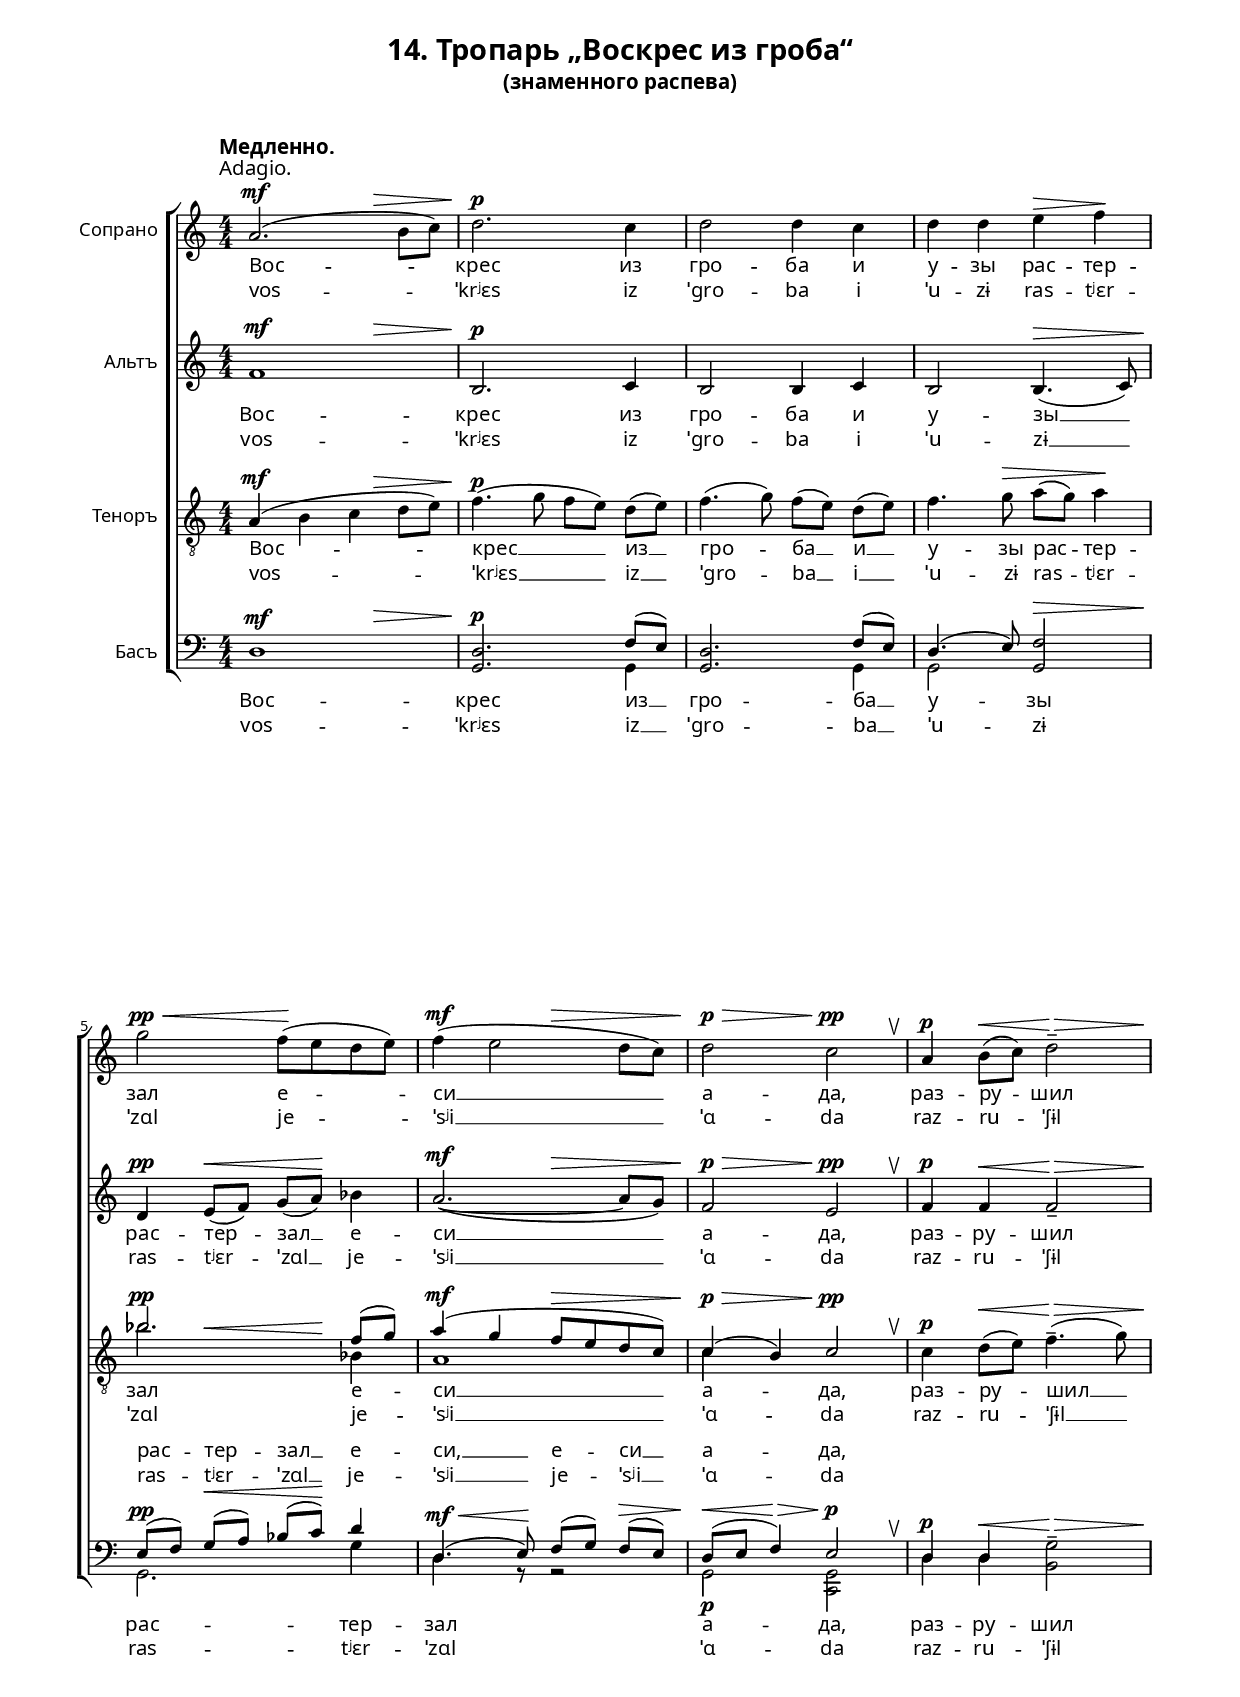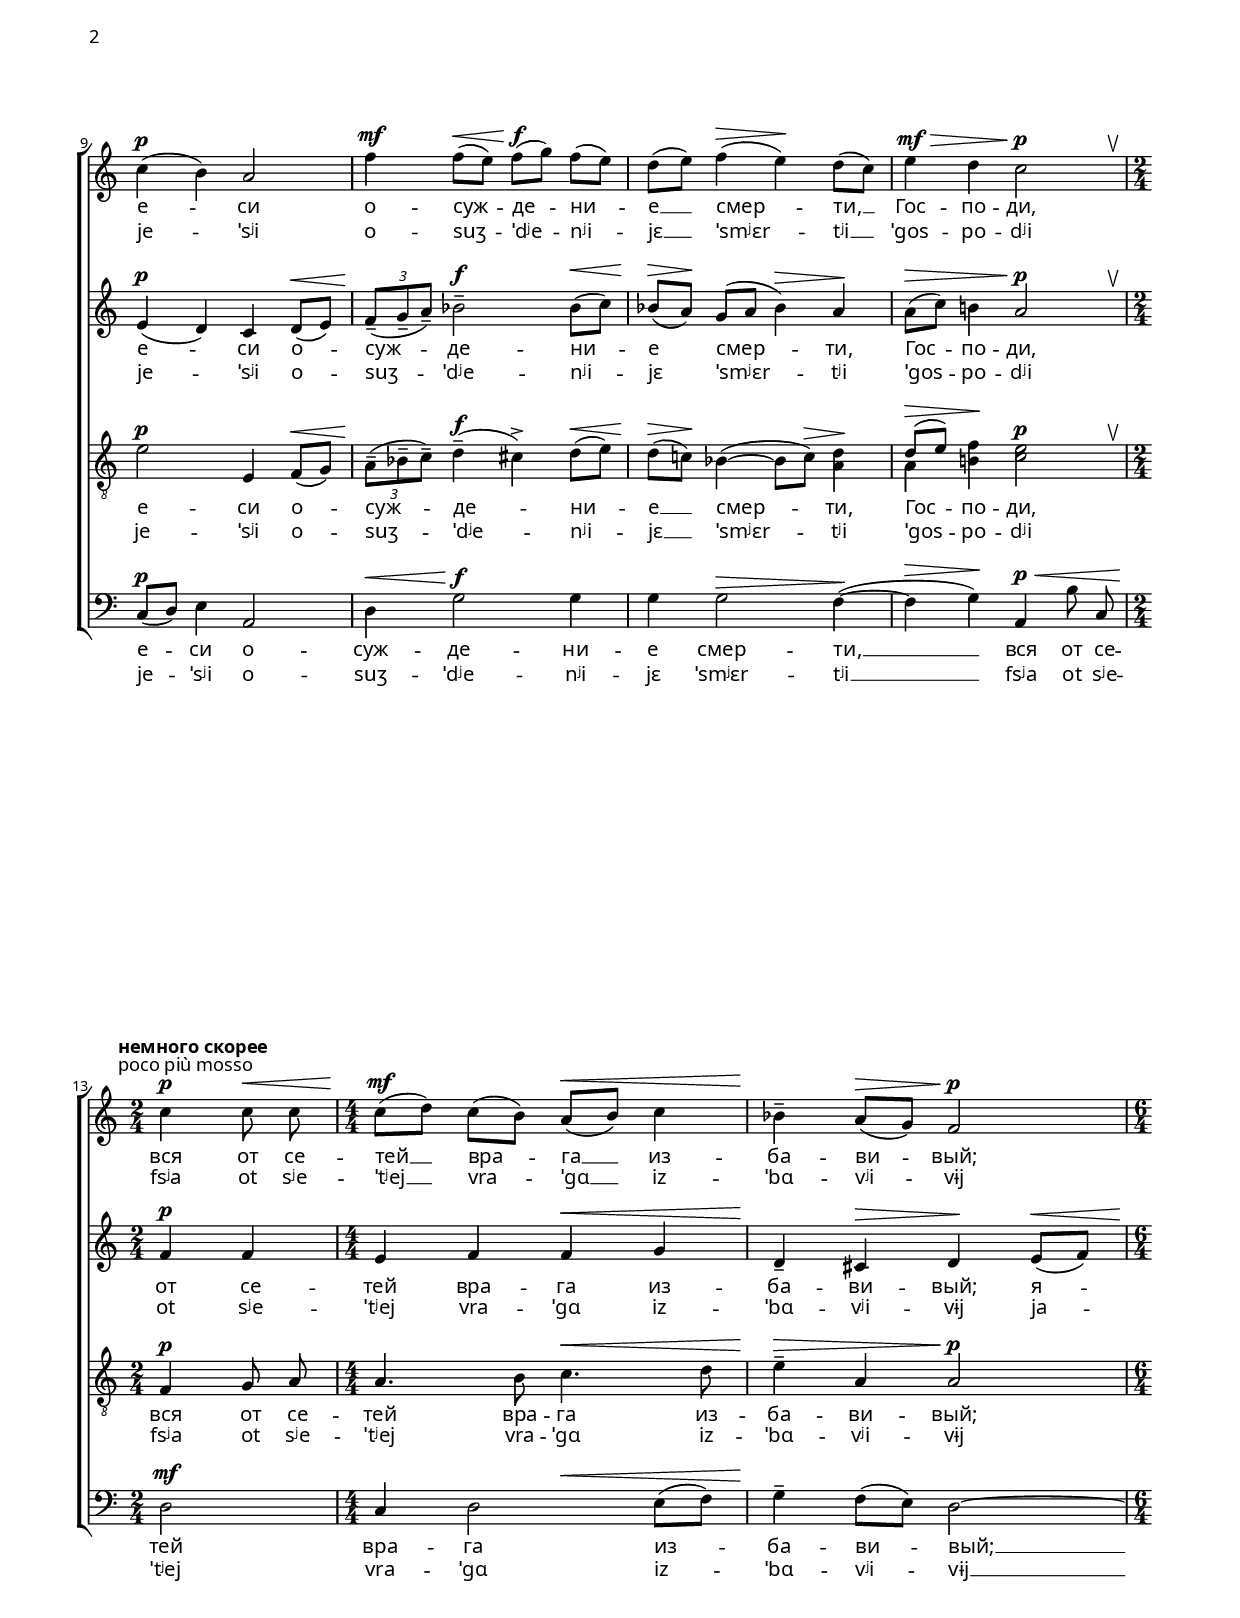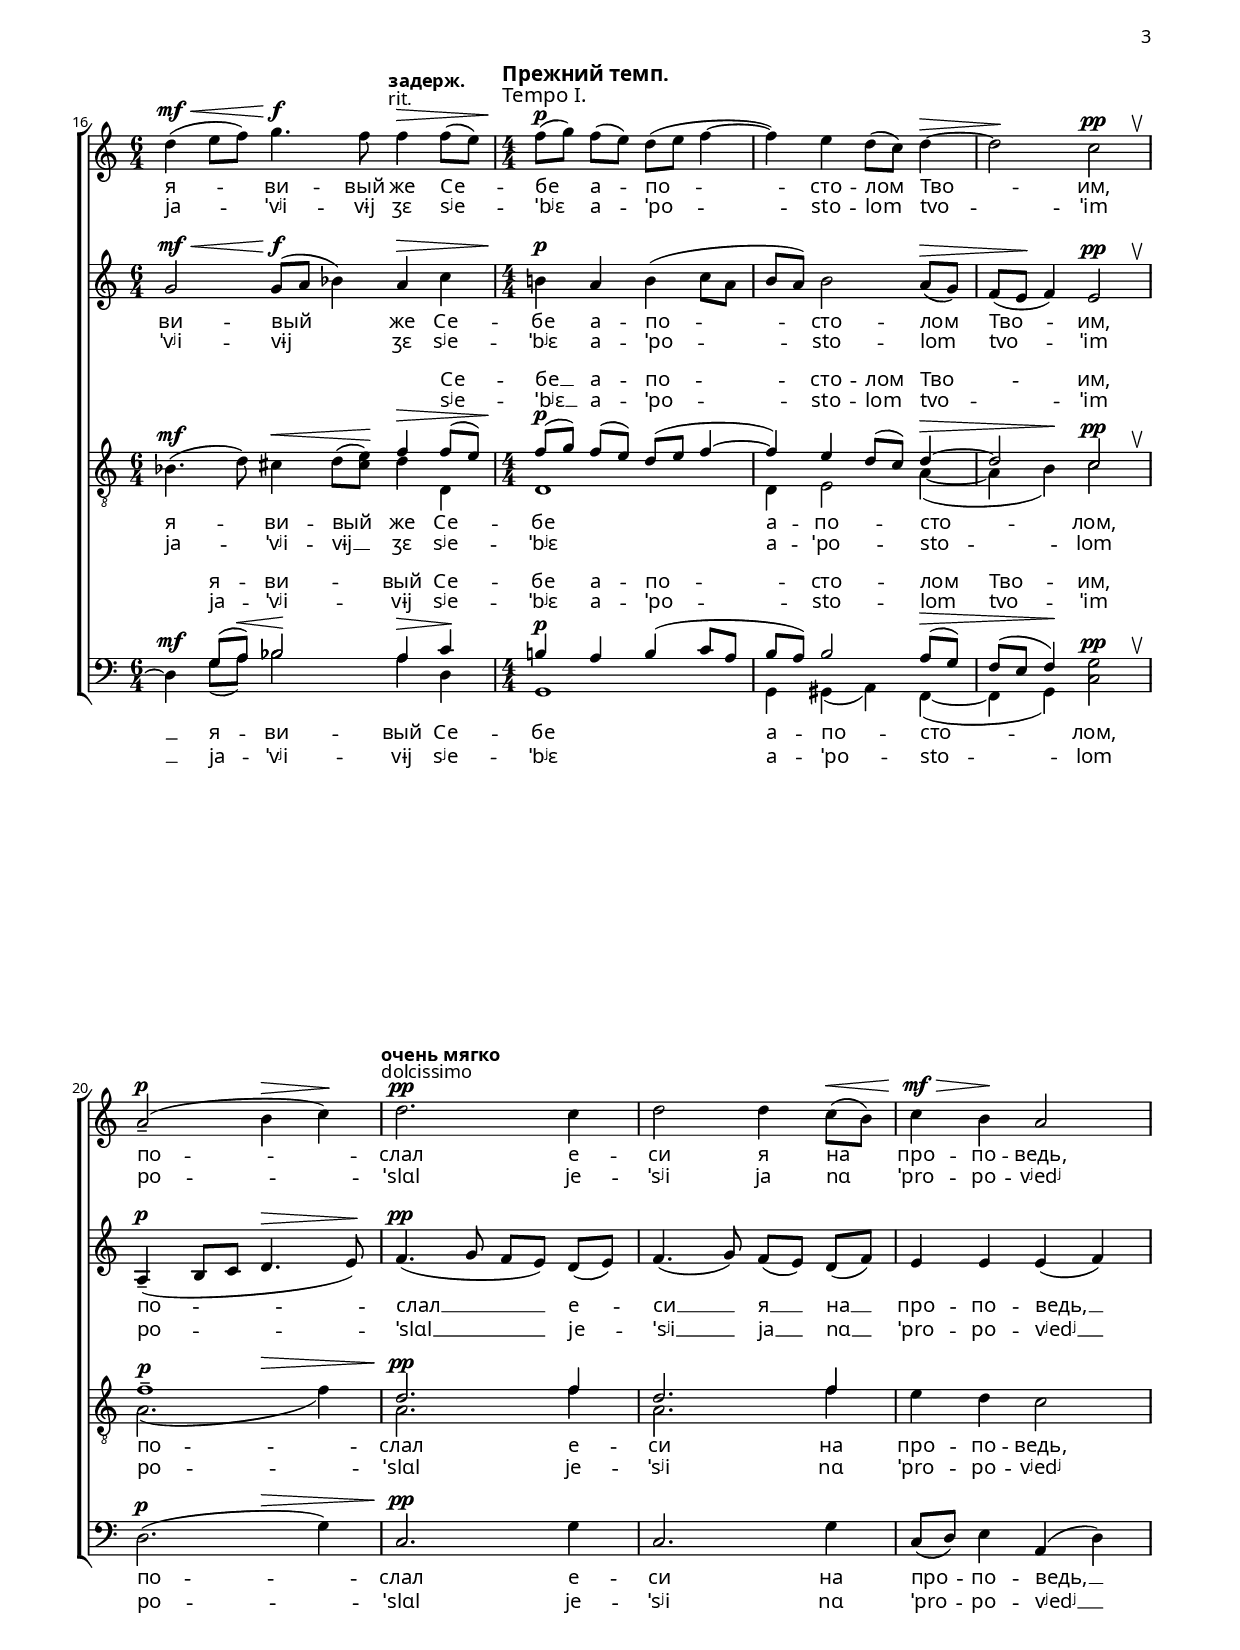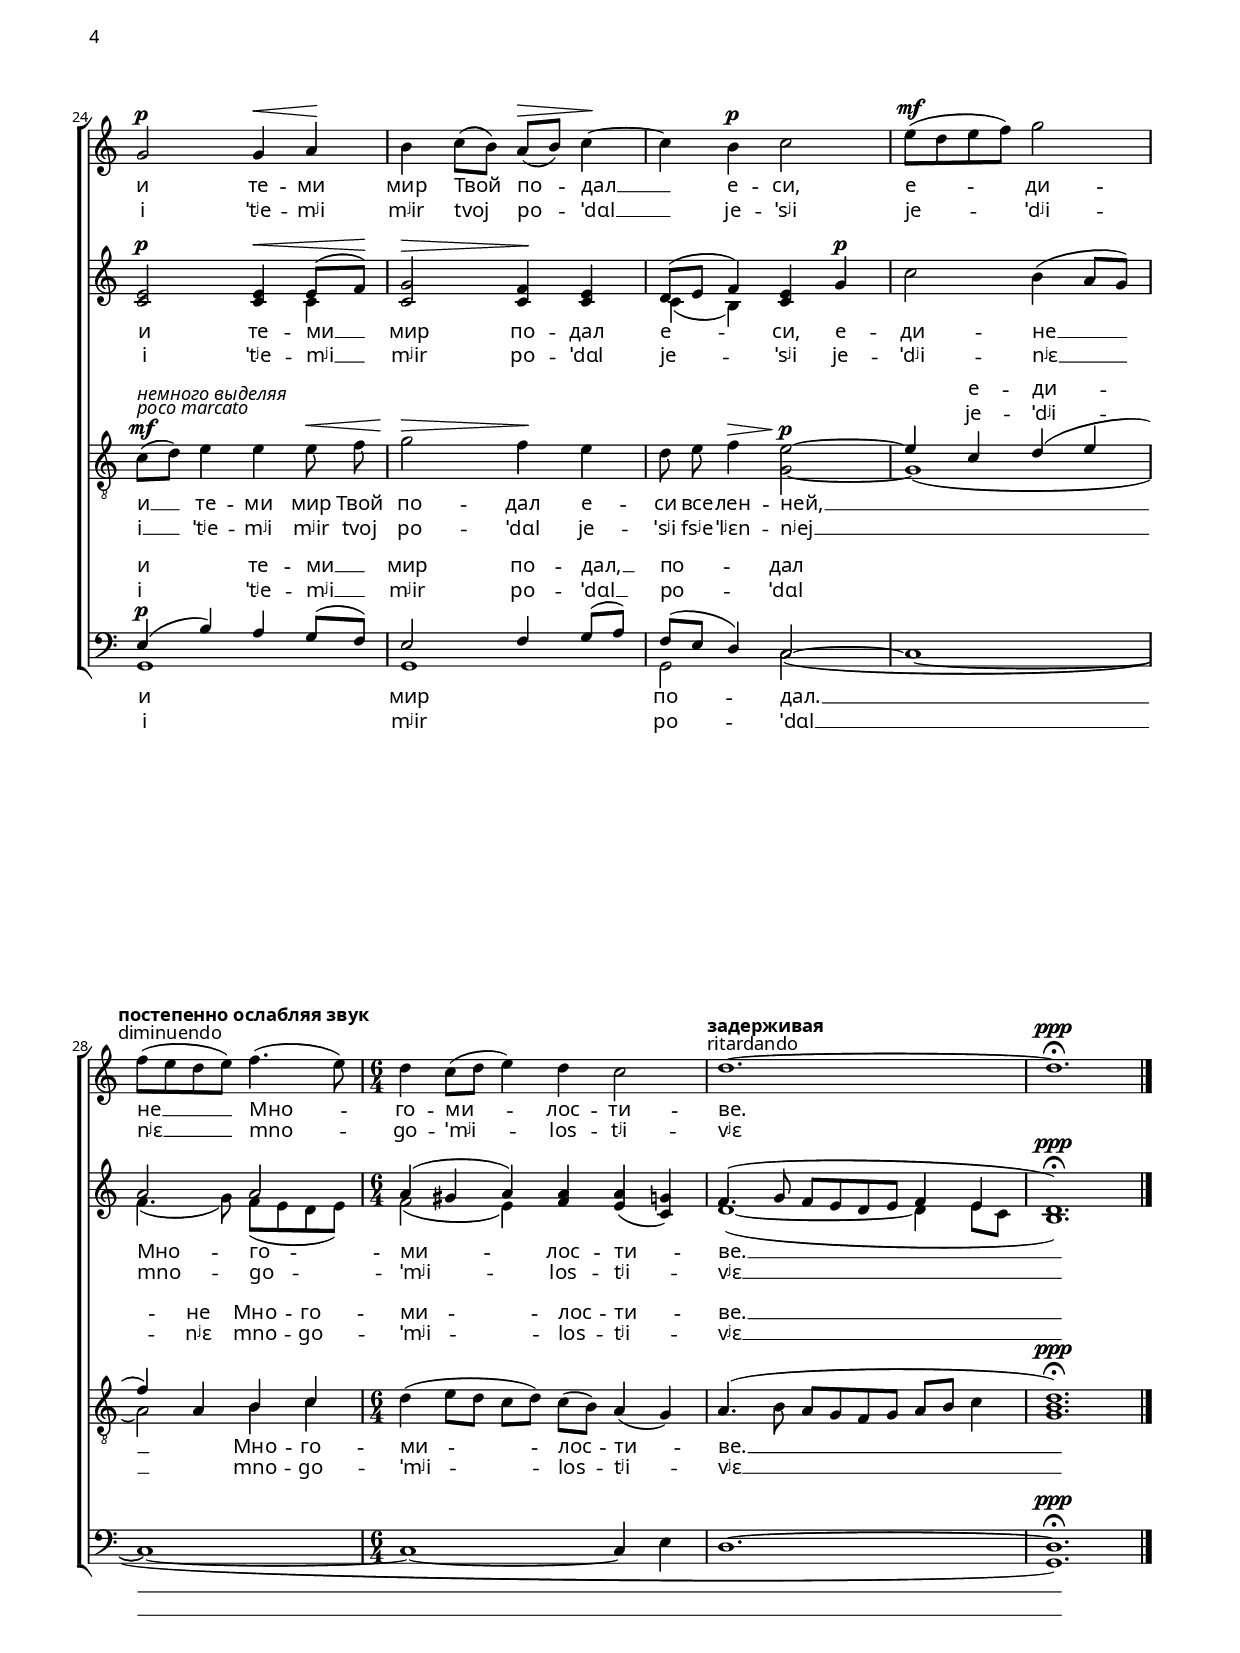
\version "2.24.0"

\version "2.22.0"
humming = \markup {\bold +}

soprano = \markup{ \center-align { "Сопрано" } }
alto = \markup{ \center-align { "Альтъ" } }
tenor = \markup{ \center-align { "Теноръ" } }
bass = \markup{ \center-align { "Басъ" } }

% fairly quick
abbastanza_presto = \markup{\bold "Довольно скоро"}

% In moderate tempo
ritmo_moderato_metà_del_movimento = \markup {\left-align {\bold "Умеренный темп"} "(движение половинами)"}

%
molto_espressivo = \markup { "очень выразительно" }

abbastanza_presto_ma_con_calma_e_delicatezza = \markup {\bold  "Довольно скоро, но покойно и мягко"}
% Ogni volta più forte, più allegro
ogni_volta_più_forte_più_allegro = \markup {\bold  "С каждым разом звучнее, бодрее" }
ritmo_ancora_più_veloce = \markup {\bold  "Темп еще быстрее" }
molto_ritmicamente = \markup {\bold  "очень ритмично" }
senza_sosta_leggero_morbido = \markup {\bold  "Прежний темп  легко мягко" }
senza_sosta = \markup {\bold  "Прежний темп" }

% Piuttosto lentamente ()
ritardando = \markup {\bold  "задерживая"}

non_presto = \markup {{\bold  "не скоро"} "(движение половинами)" }
% un po' più lento
un_po_più_lento = \markup { \bold "немного медленнее" }
% tutto è più lento , tutto più debole
tutto_più_lento_più_debole = \markup {\bold  "всё медленнее, всё слабее" }
a_tempo = \markup {\bold  "в темпе" }
% lentamente , molto delicatamente . con un grande senso
lentamente_molto_delicatamente_con_un_grande_senso = \markup {\bold  "медленно, очень мягко. с большим чувством"}


lentamente = \markup {{\bold  "медленно"}}
perdersi = \markup {{\bold "теряясь"}}
short_edition = \markup {{\bold  "Облегченная редакция"}}


%% All movements
ritenuto = \tempo "задерживая"

%% Movement 4
adagietto_allaBreve = \tempo \markup {"Довольно медленно" \small \medium "(движение половинами)"}
pocoRitenuto = \tempo "немного задерживая"
aTempo = \tempo "прежний темп"
dirMoltoCantabile = \markup {\small \italic  "очень певуче" }


%% Movement 6
% Andante, leggiero, molto dolce
tempo_Покойно_легко_очень_нежно = \tempo "Покойно, легко, очень нежно"

% molto dolce
dir_очень_нежно = \markup {\small \italic "очень нежно"}
% poco marcato
dir_немного_выделяя = \markup { \small \italic "немного выделяя" }

lunga_pausa = \markup { \column { \center-align {\bold "длинная" \line {\bold "пауза"} } } }

% In the original manuscript titled Doxology small
% = \markup { "В автографе первоначально озаглавлено Славословие малое" }

% non presto
tempo_не_скоро = \tempo "не скоро"

% dolce, cantabile
dir_мягко_певуче = \markup {\small "мягко, певуче"}

% carattere come sopra
dir_Прежний_характер = \markup {\small "Прежний характер"}

% Bright, with a strong, solid rhthym
dir_ярко_с_твербым_добрым_рутмом = \markup { \small "ярко, с твербым, добрым рутмом"}

%% Movement 12

tempoTrans =
#(define-music-function
     (tempoChu tempoIt)
     (markup? markup?)
   #{
     \tempo \markup \large { \override #'(baseline-skip . 2.5 ) \column { \line { \bold \concat { #tempoChu "." } } \line { \normal-text \concat { #tempoIt "."} }}}
   #})

textMarkTrans =
#(define-music-function
     (textChu textIt)
     (markup? markup?)
   #{
     \textMark \markup \normalsize { \column { \line { \bold #textChu } \line { #textIt  }}}
   #})

tempoAndMarkTrans =
#(define-music-function
     (tempoChu markChu tempoIt markIt)
     (markup? markup? markup? markup?)
   #{
     \tempo \markup \large { \column { \line { \bold \large \concat { #tempoChu "." } \normalsize #markChu } \line { \normal-text \large \concat { #tempoIt "."}  \normalsize \normal-text #markIt }}}
   #})

tempoAndMarkTransV =
#(define-music-function
     (tempoChu markChu tempoIt markIt)
     (markup? markup? markup? markup?)
   #{
     \tempo \markup \large { \override #'(baseline-skip . 2 ) \column {
         \line { \bold \large \concat { #tempoChu "." } }
         \line { \normalsize #markChu }
         \vspace #.2
         \line { \normal-text \large \concat { #tempoIt "."} }
         \line { \normalsize \normal-text #markIt }
    }}
   #})

dirTrans =
#(define-music-function
    (textChu textIt)
    (markup? markup?)
  #{
    ^\markup \normalsize {
      \override #'(baseline-skip . 1.8 )
      \italic \column { \line { #textChu } \line { #textIt  }}
    }
  #})

tempo_Довольно_скоро = \tempoTrans "Довольно скоро" "Moderato"
tempo_Медленнее = \tempoTrans "Медленнее" "Più lento"
tempo_Медленнее_певуче = \tempoAndMarkTrans "Медленнее" "Певуче" "Più lento" "Cantabile"
tempo_Медленнее_певуче_V = \tempoAndMarkTransV "Медленнее" "Певуче" "Più lento" "Cantabile"
tempo_Еще_шире = \tempoTrans "Еще шире" "Allargando" % "Ancora piu largo"
% Прежний темп
tempo_В_прежнем_темпе = \tempoTrans "В прежнем темпе" "Tempo I"

mark_в_темпе = \textMarkTrans "в темпе" "a tempo"
tempo_В_темпе = \tempoTrans "В темпе" "A tempo"
tempo_Темп_быстрее = \tempoTrans "Темп быстрее" "Più mosso"
tempo_бсё_оживленнее = \tempoAndMarkTrans "Темп бсё оживленнее" "Звучность остается легкой" "Più vivace" "Sempre leggiero"

mark_мягко = \textMarkTrans "мягко" "dolce"
mark_ослабляя_звук = \textMarkTrans "ослабляя звук" "diminuendo"

dir_певуче = \dirTrans "певуче" "cantabile"
dir_коротким_звуком = \dirTrans "коротким звуком" "secco"
dir_легко = \dirTrans "легко" "leggiero"

%% Movement 14
% нежно gently - soave?; мягко softly - dolce?
% MR oli tuossa molto soave...
mark_otchenj_mjagko = \textMarkTrans "очень мягко" "dolcissimo"
mark_postepenno_oslablajaja_zvuk = \textMarkTrans "постепенно ослабляя звук" "diminuendo"
%TODO standing out a little
dir_nemnogo_bydeljaja = \dirTrans "немного выделяя" "poco marcato"

%% All movements
tempo_medlenno = \tempoTrans "Медленно" "Adagio" % Andante sostenuto? Lento? Andante?
tempo_prezhnij_temp = \tempoTrans "Прежний темп" "Tempo I"

mark_zaderzhivaja = \textMarkTrans "задерживая" "ritardando"
mark_zaderzh = \textMarkTrans "задерж." "rit."
mark_nemnogo_skoree = \textMarkTrans "немного скорее" "poco più mosso"

%% Deprecated
ritardando = \textMarkTrans "задерживая" "ritardando"

\include "../layout.ily"
\version "2.24.0"

\version "2.24.0"

sopranoMusicXIV = \relative a' {
  <>\mf \after 8*5 \> a2.( b8[ c8]) | % 2
  d2. \p c4 | % 3
  d2 d4 c4 | % 4
  d4 d4 e4 \> f4 \! | % 5

  g2 \pp \< f8([ \! e8 d8 e8]) | % 6
  f4( \mf \after 4 \> e2 d8[ c8]) | % 7
  d2 \p \> c2 \pp \breathe | % 8
  a4 \p b8([ \< c8]) d2-- \> | \barNumberCheck #9

  c4( \p b4) a2 | % 10
  f'4 \mf f8([ \< e8]) f8([ \f g8]) f8([ e8]) | % 11
  d8([ e8]) f4( \> e4) \! d8([ c8]) | % 12
  e4 \mf \> d4 c2 \p \breathe | % 13

  c4 \p c8 \< c8 | % 14
  c8([ \mf d8]) c8([ b8]) a8([ \< b8]) c4 | % 15
  bes4-- \! a8([ \> g8]) f2 \p | % 16

  d'4( \mf \< e8[ f8]) g4. \f f8 f4 \> f8([ e8]) | % 17
  f8([ \p g8]) f8([ e8]) d8([ e8] f4~ | % 18
  f4) e4 d8([ c8]) \once \override Hairpin.to-barline = ##f d4~ \> | % 19
  d2 \! c2 \pp \breathe | \barNumberCheck #20

  a2--( \p b4 \> c4) \! | % 21
  d2. \pp c4 | % 22
  d2 d4 c8([ \< b8]) | % 23
  c4 \mf \> b4 \! a2 | % 24

  g2 \p g4 \< a4 \! | % 25
  b4 \! c8([ b8]) a8([ \> b8]) c4~ \! | % 26
  c4 b4 \p c2 | % 27
  e8([ \mf d8 e8 f8]) g2 | \barNumberCheck #28

  f8([ e8 d8 e8]) f4.( e8) | % 29
  d4 c8([ d8] e4) d4 c2 | %30
  d1. ~ | % 31
  d1. \ppp \fermata
}

\version "2.24.0"

aXIVa = \relative f' {
  <>\mf \after 8*5 \> f1 | % 2
  b,2. \p c4 | % 3
  b2 b4 c4 | % 4
  b2 b4.( \> c8) | % 5

  d4 \pp e8([ \< f8]) g8([ a8]) \! bes4 | % 6
  <>\mf \after 2 \> a2.~( a8[ g8]) | % 7
  f2 \p \> e2 \pp \breathe | % 8
  f4 \p f4 \< f2-- \> | \barNumberCheck #9

  e4( \p d4) c4 d8([ \< e8]) | % 10
  \tuplet 3/2 { f8--([ \! g8-- a8--]) } bes2-- \f bes8([ \< c8]) | % 11
  bes8([ \> a8]) \! g8([ a8] bes4) \> a4 \! | % 12
  a8([ \> c8]) b!4 a2 \p \breathe | % 13

  f4 \p f4 | % 14
  e4 f4 f4 \< g4 | % 15
  d4-- \! cis4 \> d4 \! e8([ \< f8]) | % 16

  g2 \mf \< g8([ \f a8] bes4) a4 \> c4 | % 17
  b!4 \p a4 b4( c8[ a8] | % 18
  b8[ a8]) b2 a8([ \> g8]) | % 19
  f8([ e8] \! f4) e2 \pp \breathe | \barNumberCheck #20

  a,4--( \p  b8[ c8] d4. \> e8) \! | % 21
  f4.( \pp  g8 f8[ e8 ) ] d8([ e8]) | % 22
  f4.( g8) f8([ e8]) d8([ f8]) | % 23
  e4 e4 e4( f4) | % 24

  <c e>2 \p <c e>4 \<
}

aXIVbUpper = \relative e' { e8([ f8]) \! }
aXIVbLower = \relative c' { c4 }

aXIVc = \relative c' {
  <c g'>2 \> <c f>4 \! <c e>4 | % 26
}

aXIVdUpper = \relative d' { d8([ e8] f4) }
aXIVdLower = \relative c' { c4( b4) }

aXIVe = \relative c' {
  <c e>4 g'4 \p | % 27
  c2 b4( a8[ g8]) | \barNumberCheck #28
}

aXIVfUpper = \relative a' {
  a2 a2 | % 29
  a4( gis4 a4) s4 s4 s4 | % 30
  f4.( g8 f8[ e8 d8 e8] f4 e4 | % 31
  d1.) \ppp \fermata
}
aXIVfLower = \relative f' {
  f4.( g8) f8([ e8 d8 e8]) | % 29
  f2( e4) \oneVoice <f a>4 <e a>4( <c g'>4) \voiceTwo | % 30
  d1~( d4 e8[ c8] |
  b1.)
}

altoMusicXIV = {
  \aXIVa
  << { \voiceOne \aXIVbUpper } \new Voice { \voiceTwo \aXIVbLower } >> \oneVoice
  \aXIVc
  << { \voiceOne \aXIVdUpper } \new Voice { \voiceTwo \aXIVdLower } >> \oneVoice
  \aXIVe
  << { \voiceOne \aXIVfUpper } \new Voice { \voiceTwo \aXIVfLower } >> \oneVoice
}

aXIVLyricsAligner = {
  \aXIVa
  \aXIVbUpper
  \aXIVc
  \aXIVdUpper
  \aXIVe
  \aXIVfLower
}

\version "2.24.0"

tXIVa = \relative a {
  a4( \mf  b4 \after 8 \> c4 d8[ e8]) | % 2
  f4.( \p g8 f8[ e8]) d8([ e8]) | % 3
  f4.( g8) f8([ e8]) d8([ e8]) | % 4
  f4. g8 \> a8([ g8]) a4 \! | % 5
}
tXIVbUpper = \relative bes' {
  <>\pp \after 4 \< \after 8*5 \! bes2. f8([ g8]) | % 6
  a4( \mf g4 f8[ \> e8 d8 c8]) | % 7
  c4( \p \> b4 ) c2 \pp \breathe| % 8
}
tXIVbLower = \relative bes' {
  bes2. bes,4 | % 6
  a1 | % 7
  c4 s4 s2 | % 8
}
tXIVc = \relative c' {
  c4 \p d8([ \< e8]) f4.--( \> g8) | \barNumberCheck #9

  e2 \p e,4 f8([ \< g8]) | % 10
  \tuplet 3/2 { a8--([ \! bes8-- c8 --]) } d4--( \f cis4->) d8([ \< e8]) | % 11
  d8([ \> c!8]) \! bes4~( bes8[ c8]) \> <a d>4 \! | % 12
  << { \voiceOne d8([ \> e8]) } \new Voice { \voiceTwo a,4 } >> \oneVoice
   <b! f'>4 \! <c e>2 \p \breathe | % 13

  f,4 \p g8 a8 | % 14
  a4. b8 c4. \< d8 | % 15
  e4-- \> a,4 a2 \p | % 16

  bes4.( \mf  d8) cis4 \< d8([ <cis e>8]) \!
}
tXIVdUpper = \relative f' {
  f4 \> f8([ e8]) | % 17
  f8([ \p g8]) f8([ e8]) d8([ e8] f4~ | % 18
  f4) e4 d8([ c8]) d4~| % 19
  d2 c2 \pp \breathe | % 20

  <>\p \after 2 \> f1-- | % 21
  d2. \pp  f4 | % 22
  d2. f4 | % 23
}
tXIVdLower = \relative d' {
  d4 d,4 | % 17
  d1 | % 18
  d4 e2 a4~( \> | % 19
  a4 b4) \! c2 | % 20

  a2.( f'4) | % 21
  a,2. f'4 | % 22
  a,2. f'4 | % 23
}

tXIVe = \relative e' {
  e4 d4 c2 | % 24

  c8([ \mf \dir_nemnogo_bydeljaja d8]) e4 e4 e8 \< f8 | % 25
  g2 \> f4 \! e4 | % 26
  d8 e8 f4 \>
}
tXIVfUpper = \relative g {
  \oneVoice <g e'~>2 \p | % 27
  \voiceOne e'4 c4 d4( e4 | % 28
  f4) a,4 b4 c4 | % 29
}
tXIVfLower = \relative g {
  \hideNotes g2~ \unHideNotes | % 27
  g1( | % 28
  a2) b4 c4 | % 29
}
tXIVfLyricsAligner = \relative g { g2~ g1( a2) b4 c4}

tXIVg = \relative b {
  d4( e8[ d8] c8[ d8]) c8([ b8]) a4( g4) | % 30
  a4.( b8 a8[ g8 f8 g8] a8[ b8] c4 | % 31
  <g b d>1.) \ppp \fermata
}

tenorMusicXIV = {
  \tXIVa
  << { \voiceOne \tXIVbUpper } \new Voice { \voiceTwo \tXIVbLower } >> \oneVoice
  \barNumberCheck #8
  \tXIVc
  << \new Voice = "tXIVdAbove" { \voiceOne \tXIVdUpper } \new Voice { \voiceTwo \tXIVdLower } >> \oneVoice
  \barNumberCheck #23
  \tXIVe
  <<
    { \voiceOne \tXIVfUpper }
    \new Voice { \voiceTwo \tXIVfLower }
  >> \oneVoice
  \barNumberCheck #29
  \context Voice = "tXIVAbove" { \tXIVg }
}

tXIVLyricsAligner = {
  \tXIVa
  \tXIVbUpper
  \tXIVc
  \tXIVdLower
  \tXIVe
  \tXIVfLyricsAligner
  \tXIVg
}

\version "2.24.0"

bXIVaUpper = \relative d {
  <>\mf \after 8*5 \> d1 | % 2
  <g, d'>2. \p f'8([ e8]) | % 3
  <g, d'>2. f'8([ e8]) | % 4
  d4.( e8) <g, f'>2 \> | % 5
  <>\!
}
bXIVaLower = \relative g, {
  s4*7 g4
  s2. g4 | % 4
  g2 s2 | % 5
}
bXIVbUpper = \relative e {
  e8([ \pp  f8]) g8([ \< a8]) bes8([ c8]) \! d4 | % 6
  d,4.( \mf \< e8) \! f8([ g8]) f8([ \> e8]) | % 7
  d8([ \< e8] f4) \> e2 \p \breathe | % 8
  d4 d4 s2 | % 9
}

bXIVbLower = \relative g, {
  g2. g'4 | % 6
  d4. r8 r2 | % 7
  g,2 _\p <c, g'>2 | % 8
  d'4 \p d4 \< \oneVoice <b g'>2-- \> | % 9
  <>\!
}

bXIVc = {
  c8([ \p d8]) e4 a,2 | % #10
  d4 \< g2 \f g4 | % 11
  g4 g2 \> f4~( \! | % 12
  f4 \> g4) \! a,4 \p \< b8 c8 | % 13

  d2 \mf | % 14
  c4 \after 4 \< d2 e8([ f8]) | % 15
  g4-- \! f8([ e8]) d2~ | % 16

  d4 \mf
}

bXIVdUpper = \relative g {
  g8([ a8]) \< bes2 \! a4 \> c4 \! | % 17
  b!4 \p a4 b4( c8[ a8] | % 18
  b8[ a8]) b2 a8([ \> g8]) | % 19
  f8([ e8] f4) \!
}

bXIVdLower = \relative g {
  g8([ a8]) bes2 a4 d,4 | % 17
  g,1 | % 18
  g4 gis4( a4) f4~( | % 19
  f4 g4) \oneVoice <c g'>2 \pp \breathe
}

bXIVe = \relative d {
  <>\p \after 2 \> d2.( g4) | % 21
  c,2. \pp g'4 | % 22
  c,2. g'4 | % 23
  c,8([ d8]) e4 a,4 ( d4) | % 24
}

bXIVfUpper = \relative e {
  e4( \p b'4) a4 g8([ f8]) | % 25
  e2 f4 g8([ a8]) | % 26
  f8([ e8] d4) c2 | % 27
  s1*2 | % 29
  s2*9
}
bXIVfLower =  \relative g, {
  g1 | % 25
  g1 | % 26
  g2 \oneVoice \stemDown \slurDown c2~(
  \stemNeutral c1 ~  | % 28

  c1~ | % 29
  c1~ c4 e4  | % 30
  \tieUp d1.~ | % 31
  <g, d'>1.) \ppp \fermata
}

bassMusicXIV = {
  << { \voiceOne \bXIVaUpper } \new Voice { \voiceTwo \bXIVaLower } >> \oneVoice
  \barNumberCheck #5
  <<
    \new Voice = "bXIVbAbove" { \voiceOne \bXIVbUpper }
    \new Voice { \voiceTwo \bXIVbLower }
  >> \oneVoice
  \barNumberCheck #9
  \bXIVc
  <<
    { \voiceOne \bXIVdUpper s2 }
    \new NullVoice = "bXIVdAbove" { \bXIVdUpper g2 }
    \new Voice { \voiceTwo \bXIVdLower }
  >> \oneVoice
  \barNumberCheck #20
  \bXIVe
  <<
    \new Voice = "bXIVfAbove" { \voiceOne \bXIVfUpper }
    \new Voice { \voiceTwo \bXIVfLower }
  >> \oneVoice
}

bXIVLyricsAligner = {
  \bXIVaUpper
  \bXIVbLower
  \bXIVc
  \bXIVdLower
  \bXIVe
  \bXIVfLower
}

\version "2.24.0"

sXIVLyrics = \lyricmode {
  Вос -- крес из гро -- ба и у -- зы рас -- тер -- зал е -- си __ а -- да,
  раз -- ру -- шил е -- си о -- суж -- де -- ни -- е __ смер -- ти, __ Гос -- по -- ди,
  вся от се -- тей __ вра -- га __ из -- ба -- ви -- вый;
  я -- ви -- вый же Се -- бе а -- по -- сто -- лом Тво -- им,
  по -- слал е -- си я на про -- по -- ведь,
  и те -- ми мир Твой по -- дал __ е -- си,
  е -- ди -- не __ Мно -- го -- ми -- лос -- ти -- ве.
}
sXIVLyricsX = \lyricmode {
  vos -- ˈkrʲɛs iz ˈgro -- ba i ˈu -- zɨ ras -- tʲɛr -- ˈzɑl je -- ˈsʲi __ ˈɑ -- da
  raz -- ru -- ˈʃɨl je -- ˈsʲi o -- suʒ -- ˈdʲe -- nʲi -- jɛ __ ˈsmʲɛr -- tʲi __ ˈgos -- po -- dʲi
  fsʲa ot sʲe -- ˈtʲej __ vra -- ˈgɑ __ iz -- ˈbɑ -- vʲi -- vɨj
  ja -- ˈvʲi -- vɨj ʒɛ sʲe -- ˈbʲɛ a -- ˈpo -- sto -- lom tvo -- ˈim
  po -- ˈslɑl je -- ˈsʲi ja nɑ ˈpro -- po -- vʲedʲ
  i ˈtʲe -- mʲi mʲir tvoj po -- ˈdɑl __ je -- ˈsʲi
  je -- ˈdʲi -- nʲɛ __ mno -- go -- ˈmʲi -- los -- tʲi -- vʲɛ
}

aXIVLyrics = \lyricmode {
  Вос -- крес из гро -- ба и у -- зы __ рас -- тер -- зал __ е -- си __ а -- да,
  раз -- ру -- шил е -- си о -- суж -- де -- ни -- е смер -- ти, Гос -- по -- ди,
  от се -- тей вра -- га из -- ба -- ви -- вый;
  я -- ви -- вый же Се -- бе а -- по -- сто -- лом Тво -- им,
  по -- слал __ е -- си __ я __ на __ про -- по -- ведь, __
  и те -- ми __ мир по -- дал е -- си,
  е -- ди -- не __ Мно -- го -- ми -- лос -- ти -- ве. __
}
aXIVLyricsX = \lyricmode {
  vos -- ˈkrʲɛs iz ˈgro -- ba i ˈu -- zɨ __ ras -- tʲɛr -- ˈzɑl __ je -- ˈsʲi __ ˈɑ -- da
  raz -- ru -- ˈʃɨl je -- ˈsʲi o -- suʒ -- ˈdʲe -- nʲi -- jɛ ˈsmʲɛr -- tʲi ˈgos -- po -- dʲi
  ot sʲe -- ˈtʲej vra -- ˈgɑ iz -- ˈbɑ -- vʲi -- vɨj
  ja -- ˈvʲi -- vɨj ʒɛ sʲe -- ˈbʲɛ a -- ˈpo -- sto -- lom tvo -- ˈim
  po -- ˈslɑl __ je -- ˈsʲi __ ja __ nɑ __ ˈpro -- po -- vʲedʲ __
  i ˈtʲe -- mʲi __ mʲir po -- ˈdɑl je -- ˈsʲi
  je -- ˈdʲi -- nʲɛ __ mno -- go -- ˈmʲi -- los -- tʲi -- vʲɛ __
}

tXIVLyrics = \lyricmode {
  Вос -- крес __ из __ гро -- ба __ и __ у -- зы рас -- тер -- зал е -- си __ а -- да,
  раз -- ру -- шил __ е -- си о -- суж -- де -- ни -- е __ смер -- ти, Гос -- по -- ди,
  вся от се -- тей вра -- га из -- ба -- ви -- вый;
  я -- ви -- вый же Се -- бе а -- по -- сто -- лом,
  по -- слал е -- си на про -- по -- ведь,
  и __ те -- ми мир Твой по -- дал е -- си все -- лен -- ней, __
  Мно -- го -- ми -- лос -- ти -- ве. __
}
tXIVLyricsX = \lyricmode {
  vos -- ˈkrʲɛs __ iz __ ˈgro -- ba __ i __ ˈu -- zɨ ras -- tʲɛr -- ˈzɑl je -- ˈsʲi __ ˈɑ -- da
  raz -- ru -- ˈʃɨl __ je -- ˈsʲi o -- suʒ -- ˈdʲe -- nʲi -- jɛ __ ˈsmʲɛr -- tʲi ˈgos -- po -- dʲi
  fsʲa ot sʲe -- ˈtʲej vra -- ˈgɑ iz -- ˈbɑ -- vʲi -- vɨj
  ja -- ˈvʲi -- vɨj __ ʒɛ sʲe -- ˈbʲɛ a -- ˈpo -- sto -- lom
  po -- ˈslɑl je -- ˈsʲi nɑ ˈpro -- po -- vʲedʲ
  i __ ˈtʲe -- mʲi mʲir tvoj po -- ˈdɑl je -- ˈsʲi fsʲe -- ˈlʲɛn -- nʲej __
  mno -- go -- ˈmʲi -- los -- tʲi -- vʲɛ __
}
tXIVdAboveLyrics = \lyricmode {
  \skip 1
  Се -- бе __ а -- по -- сто -- лом Тво -- им,
}
tXIVdAboveLyricsX = \lyricmode {
  \skip 1
  sʲe -- ˈbʲɛ __ a -- ˈpo -- sto -- lom tvo -- ˈim
}
tXIVfAboveLyrics = \lyricmode {
  \skip 1
  е -- ди -- не Мно -- го -- ми -- лос -- ти -- ве. __
}
tXIVfAboveLyricsX = \lyricmode {
  \skip 1
  je -- ˈdʲi -- nʲɛ mno -- go -- ˈmʲi -- los -- tʲi -- vʲɛ __
}


bXIVLyrics = \lyricmode {
  Вос -- крес из __ гро -- ба __ у -- зы рас -- тер -- зал а -- да,
  раз -- ру -- шил е -- си о -- суж -- де -- ни -- е смер -- ти, __
  вся от се -- тей вра -- га из -- ба -- ви -- вый; __
  я -- ви -- вый Се -- бе а -- по -- сто -- лом,
  по -- слал е -- си на про -- по -- ведь, __
  и мир по -- дал. __
}
bXIVLyricsX = \lyricmode {
  vos -- ˈkrʲɛs iz __ ˈgro -- ba __ ˈu -- zɨ ras -- tʲɛr -- ˈzɑl ˈɑ -- da
  raz -- ru -- ˈʃɨl je -- ˈsʲi o -- suʒ -- ˈdʲe -- nʲi -- jɛ ˈsmʲɛr -- tʲi __
  fsʲa ot sʲe -- ˈtʲej vra -- ˈgɑ iz -- ˈbɑ -- vʲi -- vɨj __
  ja -- ˈvʲi -- vɨj sʲe -- ˈbʲɛ a -- ˈpo -- sto -- lom
  po -- ˈslɑl je -- ˈsʲi nɑ ˈpro -- po -- vʲedʲ __
  i mʲir po -- ˈdɑl __
}

bXIVbAboveLyrics = \lyricmode {
  рас -- тер -- зал __ е -- си, __ е -- си __ а -- да,
}
bXIVbAboveLyricsX = \lyricmode {
  ras -- tʲɛr -- ˈzɑl __ je -- ˈsʲi __ je -- ˈsʲi __ ˈɑ -- da
}
bXIVdAboveLyrics = \lyricmode {
  я -- ви -- вый Се -- бе а -- по -- сто -- лом Тво -- им,
}
bXIVdAboveLyricsX = \lyricmode {
  ja -- ˈvʲi -- vɨj sʲe -- ˈbʲɛ a -- ˈpo -- sto -- lom tvo -- ˈim
}
bXIVfAboveLyrics = \lyricmode {
  и те -- ми __ мир по -- дал, __ по -- дал
}
bXIVfAboveLyricsX = \lyricmode {
  i ˈtʲe -- mʲi __ mʲir po -- ˈdɑl __ po -- ˈdɑl
}


globalMusicXIV = {
  \autoLineBreaksOff
  \key c \major
  \numericTimeSignature
  \time 4/4
  \tempo_medlenno
  \set Score.tempoWholesPerMinute = #(ly:make-moment 50/4)
%   1
  \skip 1*4 \break
%   5
  \skip 1*4 \break
%   9
  \skip 1*4 \break
%   13
  \time 2/4
  \mark_nemnogo_skoree \skip 2 \set Score.tempoWholesPerMinute = #(ly:make-moment 60/4)
  \time 4/4 \skip 1*2 \break
%    16
  \time 6/4
  \skip 4*4 \mark_zaderzh
  \set Score.tempoWholesPerMinute = #(ly:make-moment 55/4)
  \skip 4*2
  \time 4/4 \tempo_prezhnij_temp
  \set Score.tempoWholesPerMinute = #(ly:make-moment 50/4)
  \skip 1*3 \break
%    20
  \skip 1 \mark_otchenj_mjagko \skip 1*3 \break
%    24
  \skip 1*4 \break
%    28
  \mark_postepenno_oslablajaja_zvuk \skip 1
  \time 6/4 \skip 4*6
  \mark_zaderzhivaja
  \set Score.tempoWholesPerMinute = #(ly:make-moment 40/4)
  \skip 4*6*2 \bar "|."
  \barNumberCheck #32
}


sopStaffXIV = \new Staff \with {
  instrumentName = \soprano
} <<
  \clef treble
  \new Voice { \globalMusicXIV }
  \context Voice = "sopranoXIV" { \sopranoMusicXIV }
  \new Lyrics { \lyricsto "sopranoXIV" \sXIVLyrics }
  \new Lyrics { \lyricsto "sopranoXIV" \sXIVLyricsX }
>>

altStaffXIV = \new Staff \with { instrumentName = \alto } <<
  \clef treble
  \context Voice = "altoXIV" { \altoMusicXIV }
  \new NullVoice = "altoXIVBelow" { \aXIVLyricsAligner }
  \new Lyrics { \lyricsto "altoXIVBelow" \aXIVLyrics }
  \new Lyrics { \lyricsto "altoXIVBelow" \aXIVLyricsX }
>>

tenStaffXIV = \new Lyrics = "tenorXIVAbove" \with {
  \override VerticalAxisGroup.staff-affinity = #DOWN
}
\new Lyrics = "tenorXIVAboveX" \with {
  \override VerticalAxisGroup.staff-affinity = #DOWN
}
\new Staff \with { instrumentName = \tenor } <<
  \clef "G_8"
  \context Voice = "tenorXIV" { \tenorMusicXIV }
  \new NullVoice = "tenorXIVBelow" { \tXIVLyricsAligner }
  \new Lyrics { \lyricsto "tenorXIVBelow" \tXIVLyrics }
  \new Lyrics { \lyricsto "tenorXIVBelow" \tXIVLyricsX }

  \context Lyrics = "tenorXIVAbove" {\lyricsto "tXIVdAbove" \tXIVdAboveLyrics }
  \context Lyrics = "tenorXIVAboveX" {\lyricsto "tXIVdAbove" \tXIVdAboveLyricsX }

  \new NullVoice = "tXIVfAbove" { s2*51 \tXIVfUpper \tXIVg }
  \context Lyrics = "tenorXIVAbove" {\lyricsto "tXIVfAbove" \tXIVfAboveLyrics }
  \context Lyrics = "tenorXIVAboveX" {\lyricsto "tXIVfAbove" \tXIVfAboveLyricsX }
>>


basStaffXIV = \new Lyrics = "bassXIVAbove" \with {
  \override VerticalAxisGroup.staff-affinity = #DOWN
}
\new Lyrics = "bassXIVAboveX" \with {
  \override VerticalAxisGroup.staff-affinity = #DOWN
}
\new Staff \with { instrumentName = \bass }
<<
  \clef bass
  \context Voice = "bassXIV" { \bassMusicXIV }
  \new NullVoice = "bassXIVBelow" { \bXIVLyricsAligner }
  \new Lyrics { \lyricsto "bassXIVBelow" \bXIVLyrics }
  \new Lyrics { \lyricsto "bassXIVBelow" \bXIVLyricsX }

  \context Lyrics = "bassXIVAbove" {\lyricsto "bXIVbAbove" \bXIVbAboveLyrics }
  \context Lyrics = "bassXIVAboveX" {\lyricsto "bXIVbAbove" \bXIVbAboveLyricsX }

  \context Lyrics = "bassXIVAbove" {\lyricsto "bXIVdAbove" \bXIVdAboveLyrics }
  \context Lyrics = "bassXIVAboveX" {\lyricsto "bXIVdAbove" \bXIVdAboveLyricsX }

  \context Lyrics = "bassXIVAbove" {\lyricsto "bXIVfAbove" \bXIVfAboveLyrics }
  \context Lyrics = "bassXIVAboveX" {\lyricsto "bXIVfAbove" \bXIVfAboveLyricsX }
>>

choirStaffXIV = \new ChoirStaff <<
  \sopStaffXIV
  \altStaffXIV
  \tenStaffXIV
  \basStaffXIV
>>


\header {
  title = "14. Тропарь „Воскрес из гроба“"
  subtitle = "(знаменного распева)"
%   composer = "Сергей Рахманинов"
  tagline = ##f
} % header

\score {

  \choirStaffXIV
  \score_layout

  \midi {}

}
